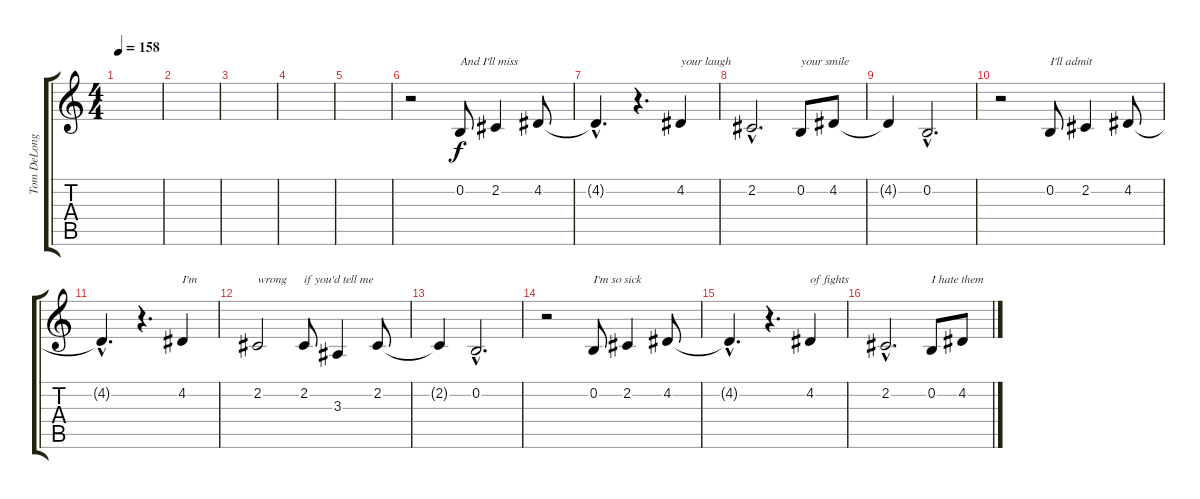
\track ("Tom DeLonge - Vocal" "Tom DeLong") {instrument lead2sawtooth}
\staff {score tabs}
\tuning (E4 B3 G3 D3 A2 E2) {hide}
\ts (4 4)
\tempo 158
\clef g2
\ks c
|
|
|
|
|
r.2 0.2.8{txt "And I'll miss "} 2.2.4 4.2.8 |
4.2{hac t}.4{d} r.4{d} 4.2.4{txt "your laugh "} |
2.2{hac}.2{d} 0.2.8{txt "your smile"} 4.2.8 |
4.2{t}.4 0.2{hac}.2{d} |
r.2 0.2.8{txt "I'll admit "} 2.2.4 4.2.8 |
4.2{hac t}.4{d} r.4{d} 4.2.4{txt "I'm "} |
2.2.2{txt "wrong "} 2.2.8{txt "if you'd tell me"} 3.3.4 2.2.8 |
2.2{t}.4 0.2{hac}.2{d} |
r.2 0.2.8{txt "I'm so sick "} 2.2.4 4.2.8 |
4.2{hac t}.4{d} r.4{d} 4.2.4{txt "of fights "} |
2.2{hac}.2{d} 0.2.8{txt "I hate them"} 4.2.8
